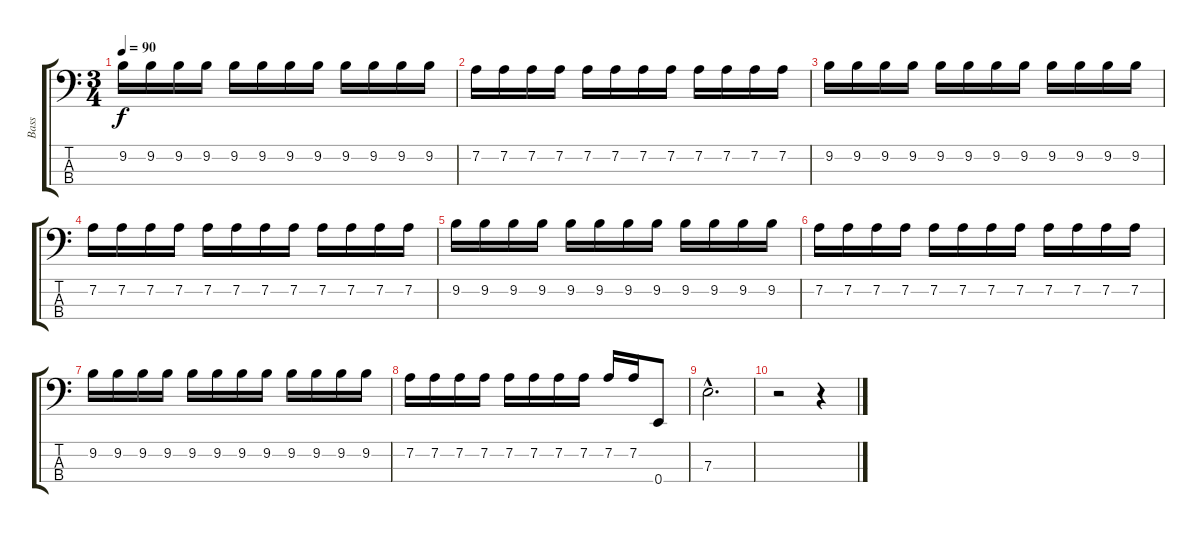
\track ("Bass" "Bass") {instrument electricbassfinger}
\staff {score tabs}
\tuning (G2 D2 A1 E1) {hide}
\ts (3 4)
\tempo 90
\clef f4
\ks c
9.2.16{dy f} 9.2.16 9.2.16 9.2.16 9.2.16 9.2.16 9.2.16 9.2.16 9.2.16 9.2.16 9.2.16 9.2.16 |
7.2.16 7.2.16 7.2.16 7.2.16 7.2.16 7.2.16 7.2.16 7.2.16 7.2.16 7.2.16 7.2.16 7.2.16 |
9.2.16 9.2.16 9.2.16 9.2.16 9.2.16 9.2.16 9.2.16 9.2.16 9.2.16 9.2.16 9.2.16 9.2.16 |
7.2.16 7.2.16 7.2.16 7.2.16 7.2.16 7.2.16 7.2.16 7.2.16 7.2.16 7.2.16 7.2.16 7.2.16 |
9.2.16 9.2.16 9.2.16 9.2.16 9.2.16 9.2.16 9.2.16 9.2.16 9.2.16 9.2.16 9.2.16 9.2.16 |
7.2.16 7.2.16 7.2.16 7.2.16 7.2.16 7.2.16 7.2.16 7.2.16 7.2.16 7.2.16 7.2.16 7.2.16 |
9.2.16 9.2.16 9.2.16 9.2.16 9.2.16 9.2.16 9.2.16 9.2.16 9.2.16 9.2.16 9.2.16 9.2.16 |
7.2.16 7.2.16 7.2.16 7.2.16 7.2.16 7.2.16 7.2.16 7.2.16 7.2.16 7.2.16 0.4.8 |
7.3{hac}.2{d} |
r.2 r.4
